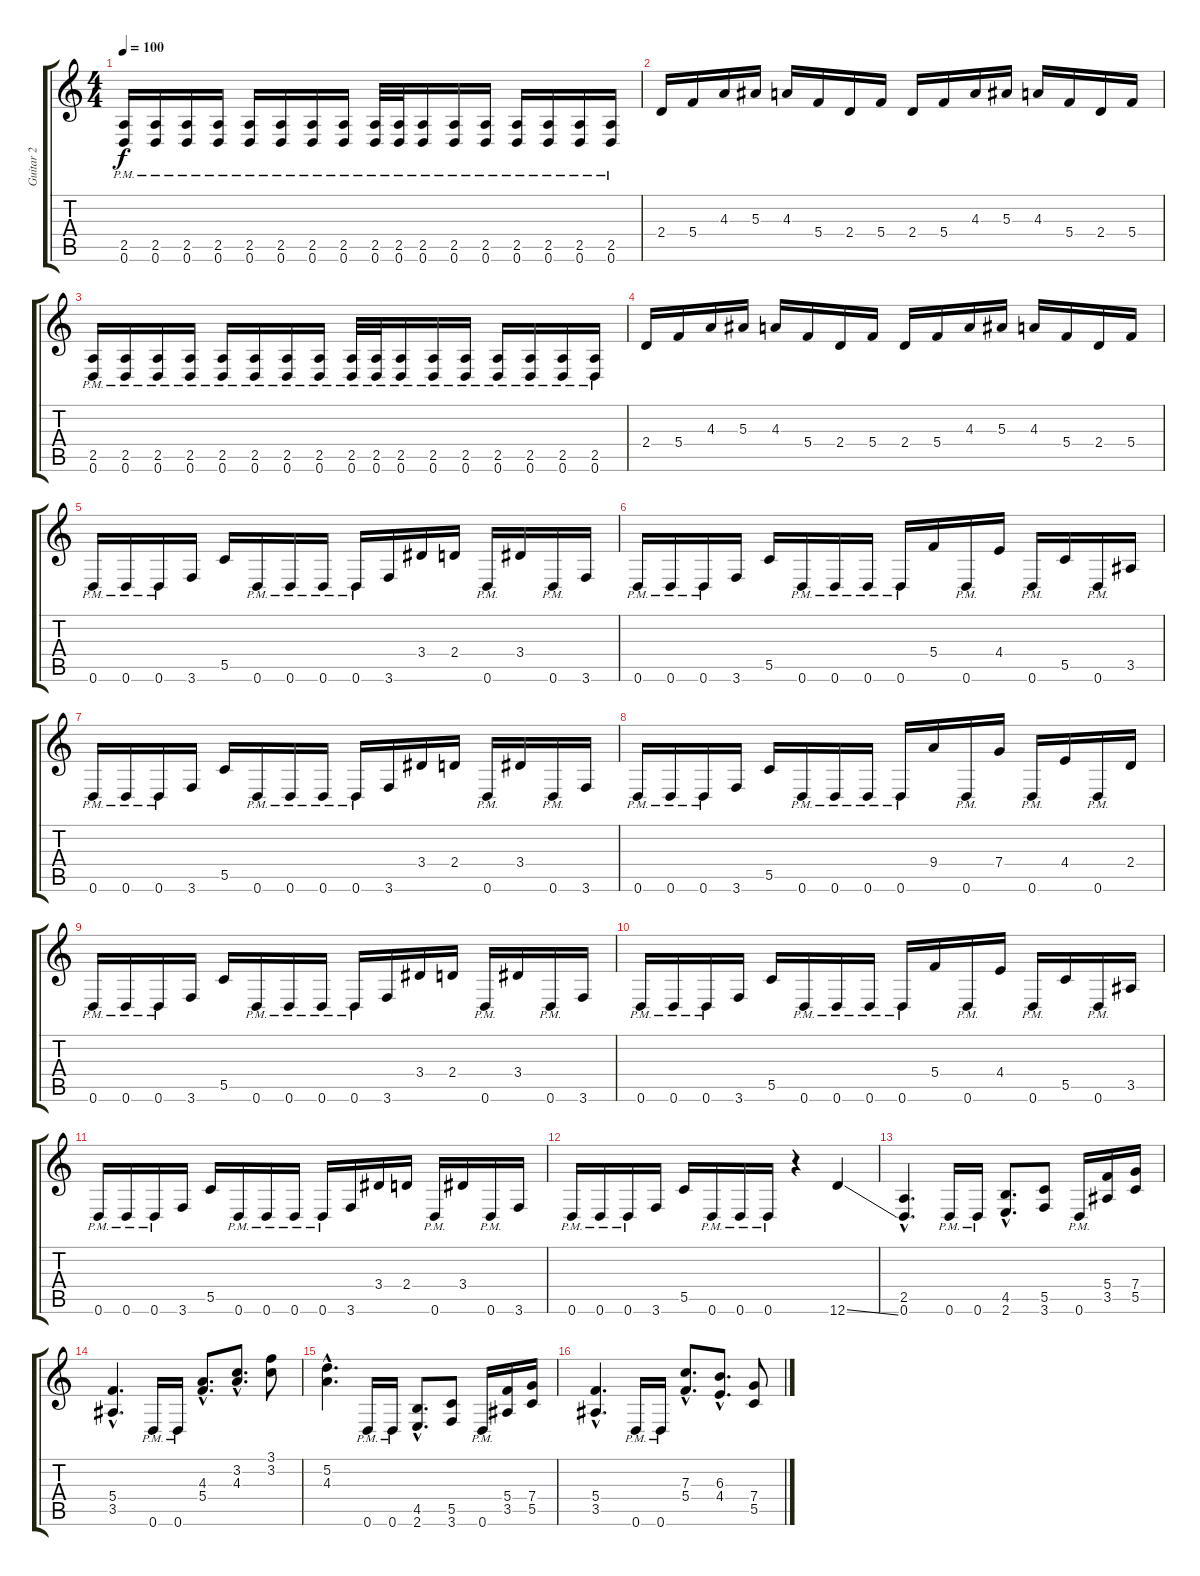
\track ("Guitar 2" "Guitar 2") {instrument overdrivenguitar}
\staff {score tabs}
\tuning (D4 A3 F3 C3 G2 D2) {hide}
\ts (4 4)
\tempo 100
\clef g2
\ks c
(2.5{pm} 0.6{pm}).16{dy f} (2.5{pm} 0.6{pm}).16 (2.5{pm} 0.6{pm}).16 (2.5{pm} 0.6{pm}).16 (2.5{pm} 0.6{pm}).16 (2.5{pm} 0.6{pm}).16 (2.5{pm} 0.6{pm}).16 (2.5{pm} 0.6{pm}).16 (2.5{pm} 0.6{pm}).32 (2.5{pm} 0.6{pm}).32 (2.5{pm} 0.6{pm}).16 (2.5{pm} 0.6{pm}).16 (2.5{pm} 0.6{pm}).16 (2.5{pm} 0.6{pm}).16 (2.5{pm} 0.6{pm}).16 (2.5{pm} 0.6{pm}).16 (2.5{pm} 0.6{pm}).16 |
2.4.16 5.4.16 4.3.16 5.3.16 4.3.16 5.4.16 2.4.16 5.4.16 2.4.16 5.4.16 4.3.16 5.3.16 4.3.16 5.4.16 2.4.16 5.4.16 |
(2.5{pm} 0.6{pm}).16 (2.5{pm} 0.6{pm}).16 (2.5{pm} 0.6{pm}).16 (2.5{pm} 0.6{pm}).16 (2.5{pm} 0.6{pm}).16 (2.5{pm} 0.6{pm}).16 (2.5{pm} 0.6{pm}).16 (2.5{pm} 0.6{pm}).16 (2.5{pm} 0.6{pm}).32 (2.5{pm} 0.6{pm}).32 (2.5{pm} 0.6{pm}).16 (2.5{pm} 0.6{pm}).16 (2.5{pm} 0.6{pm}).16 (2.5{pm} 0.6{pm}).16 (2.5{pm} 0.6{pm}).16 (2.5{pm} 0.6{pm}).16 (2.5{pm} 0.6{pm}).16 |
2.4.16 5.4.16 4.3.16 5.3.16 4.3.16 5.4.16 2.4.16 5.4.16 2.4.16 5.4.16 4.3.16 5.3.16 4.3.16 5.4.16 2.4.16 5.4.16 |
0.6{pm}.16 0.6{pm}.16 0.6{pm}.16 3.6.16 5.5.16 0.6{pm}.16 0.6{pm}.16 0.6{pm}.16 0.6{pm}.16 3.6.16 3.4.16 2.4.16 0.6{pm}.16 3.4.16 0.6{pm}.16 3.6.16 |
0.6{pm}.16 0.6{pm}.16 0.6{pm}.16 3.6.16 5.5.16 0.6{pm}.16 0.6{pm}.16 0.6{pm}.16 0.6{pm}.16 5.4.16 0.6{pm}.16 4.4.16 0.6{pm}.16 5.5.16 0.6{pm}.16 3.5.16 |
0.6{pm}.16 0.6{pm}.16 0.6{pm}.16 3.6.16 5.5.16 0.6{pm}.16 0.6{pm}.16 0.6{pm}.16 0.6{pm}.16 3.6.16 3.4.16 2.4.16 0.6{pm}.16 3.4.16 0.6{pm}.16 3.6.16 |
0.6{pm}.16 0.6{pm}.16 0.6{pm}.16 3.6.16 5.5.16 0.6{pm}.16 0.6{pm}.16 0.6{pm}.16 0.6{pm}.16 9.4.16 0.6{pm}.16 7.4.16 0.6{pm}.16 4.4.16 0.6{pm}.16 2.4.16 |
0.6{pm}.16 0.6{pm}.16 0.6{pm}.16 3.6.16 5.5.16 0.6{pm}.16 0.6{pm}.16 0.6{pm}.16 0.6{pm}.16 3.6.16 3.4.16 2.4.16 0.6{pm}.16 3.4.16 0.6{pm}.16 3.6.16 |
0.6{pm}.16 0.6{pm}.16 0.6{pm}.16 3.6.16 5.5.16 0.6{pm}.16 0.6{pm}.16 0.6{pm}.16 0.6{pm}.16 5.4.16 0.6{pm}.16 4.4.16 0.6{pm}.16 5.5.16 0.6{pm}.16 3.5.16 |
0.6{pm}.16 0.6{pm}.16 0.6{pm}.16 3.6.16 5.5.16 0.6{pm}.16 0.6{pm}.16 0.6{pm}.16 0.6{pm}.16 3.6.16 3.4.16 2.4.16 0.6{pm}.16 3.4.16 0.6{pm}.16 3.6.16 |
0.6{pm}.16 0.6{pm}.16 0.6{pm}.16 3.6.16 5.5.16 0.6{pm}.16 0.6{pm}.16 0.6{pm}.16 r.4 12.6{ss}.4 |
(2.5{hac} 0.6{hac}).4{d} 0.6{pm}.16 0.6{pm}.16 (4.5{hac} 2.6{hac}).8{d} (5.5 3.6).8 0.6{pm}.16 (5.4 3.5).16 (7.4 5.5).16 |
(5.4{hac} 3.5{hac}).4{d} 0.6{pm}.16 0.6{pm}.16 (4.3{hac} 5.4{hac}).8{d} (3.2{hac} 4.3{hac}).8{d} (3.1 3.2).8 |
(5.2{hac} 4.3{hac}).4{d} 0.6{pm}.16 0.6{pm}.16 (4.5{hac} 2.6{hac}).8{d} (5.5 3.6).8 0.6{pm}.16 (5.4 3.5).16 (7.4 5.5).16 |
(5.4{hac} 3.5{hac}).4{d} 0.6{pm}.16 0.6{pm}.16 (7.3{hac} 5.4{hac}).8{d} (6.3{hac} 4.4{hac}).8{d} (7.4 5.5).8
